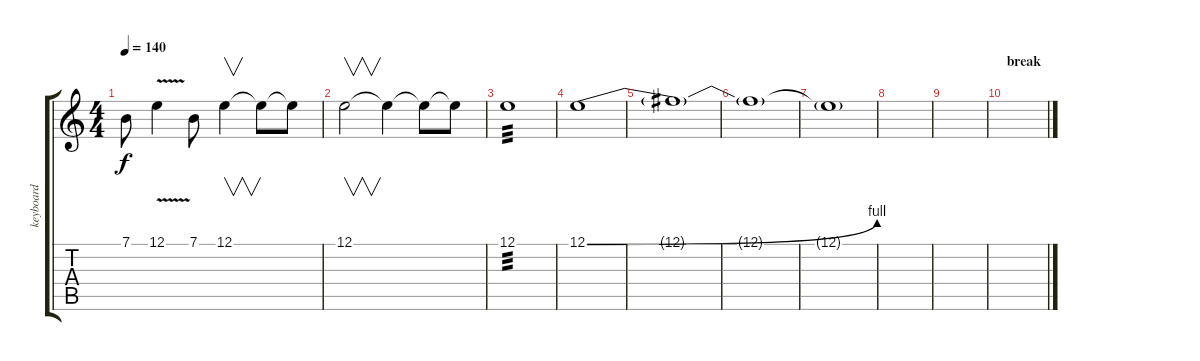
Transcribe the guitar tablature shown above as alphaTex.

\track ("keyboard" "keyboard") {instrument lead2sawtooth}
\staff {score tabs}
\tuning (E4 B3 G3 D3 A2 E2) {hide}
\ts (4 4)
\tempo 140
\clef g2
\ks c
7.1.8{dy f} 12.1{v}.4 7.1.8 12.1.4{v} 12.1{t}.8 12.1{t}.8 |
12.1.2{v} 12.1{t}.4 12.1{t}.8 12.1{t}.8 |
12.1.1{tp 3} |
12.1{be (bend 0 0 60 4)}.1 |
12.1{t}.1{volume 2} |
12.1{t}.1 |
12.1{t}.1 |
|
|
\section ("" "break")
